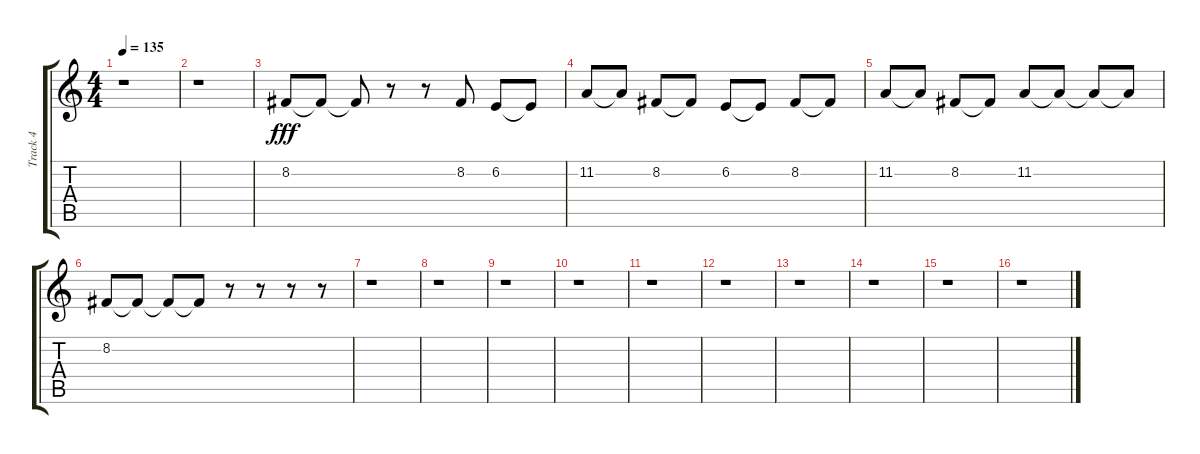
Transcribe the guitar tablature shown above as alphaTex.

\track ("Track 4" "Track 4") {instrument lead2sawtooth}
\staff {score tabs}
\tuning (Eb4 Bb3 Gb3 Db3 Ab2 Db2) {hide}
\ts (4 4)
\tempo 135
\clef g2
\ks c
r.1{dy fff} |
r.1 |
8.2.8 8.2{t}.8 8.2{t}.8 r.8 r.8 8.2.8 6.2.8 6.2{t}.8 |
11.2.8 11.2{t}.8 8.2.8 8.2{t}.8 6.2.8 6.2{t}.8 8.2.8 8.2{t}.8 |
11.2.8 11.2{t}.8 8.2.8 8.2{t}.8 11.2.8 11.2{t}.8 11.2{t}.8 11.2{t}.8 |
8.2.8 8.2{t}.8 8.2{t}.8 8.2{t}.8 r.8 r.8 r.8 r.8 |
r.1 |
r.1 |
r.1 |
r.1 |
r.1 |
r.1 |
r.1 |
r.1 |
r.1 |
r.1
